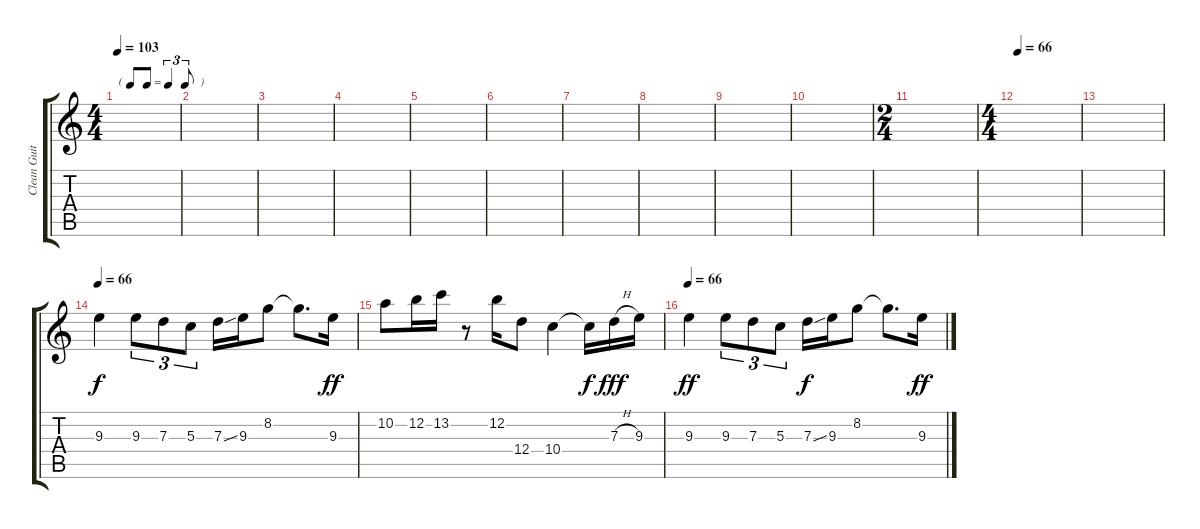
\track ("Clean Guitar" "Clean Guit") {instrument electricguitarjazz}
\staff {score tabs}
\tuning (E4 B3 G3 D3 A2 E2) {hide}
\ts (4 4)
\tf triplet8th
\tempo 103
\tempo 75
\tempo 103
\clef g2
\ks c
|
|
|
|
|
|
|
|
|
|
\ts (2 4)
|
\ts (4 4)
\tempo 66
|
|
\tempo 66
9.3.4 9.3.8{tu (3 2)} 7.3.8{tu (3 2)} 5.3.8{tu (3 2)} 7.3{ss}.16{dy f} 9.3.16 8.2.8 8.2{t}.8{d} 9.3.16{dy ff} |
10.2.8 12.2.16 13.2.16 r.8 12.2.16 12.4.8 10.4.4 10.4{t}.16{dy f} 7.3{h}.16{dy fff} 9.3.16 |
\tempo 66
9.3.4{dy ff} 9.3.8{tu (3 2)} 7.3.8{tu (3 2)} 5.3.8{tu (3 2)} 7.3{ss}.16{dy f} 9.3.16 8.2.8 8.2{t}.8{d} 9.3.16{dy ff}
